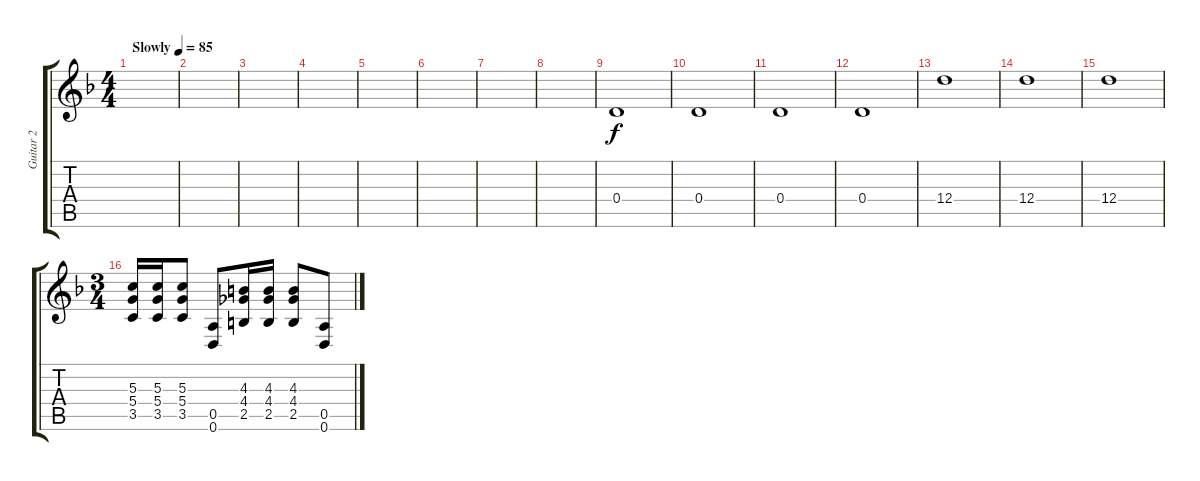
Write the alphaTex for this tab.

\track ("Guitar 2" "Guitar 2") {instrument distortionguitar}
\staff {score tabs}
\tuning (E4 B3 G3 D3 A2 D2) {hide}
\ts (4 4)
\tempo (85 "Slowly")
\clef g2
\ks dminor
|
|
|
|
|
|
|
|
0.4.1 |
0.4.1 |
0.4.1 |
0.4.1 |
12.4.1 |
12.4.1 |
12.4.1 |
\ts (3 4)
(5.3 5.4 3.5).16 (5.3 5.4 3.5).16 (5.3 5.4 3.5).8 (0.5 0.6).8 (4.3 4.4 2.5).16 (4.3 4.4 2.5).16 (4.3 4.4 2.5).8 (0.5 0.6).8
